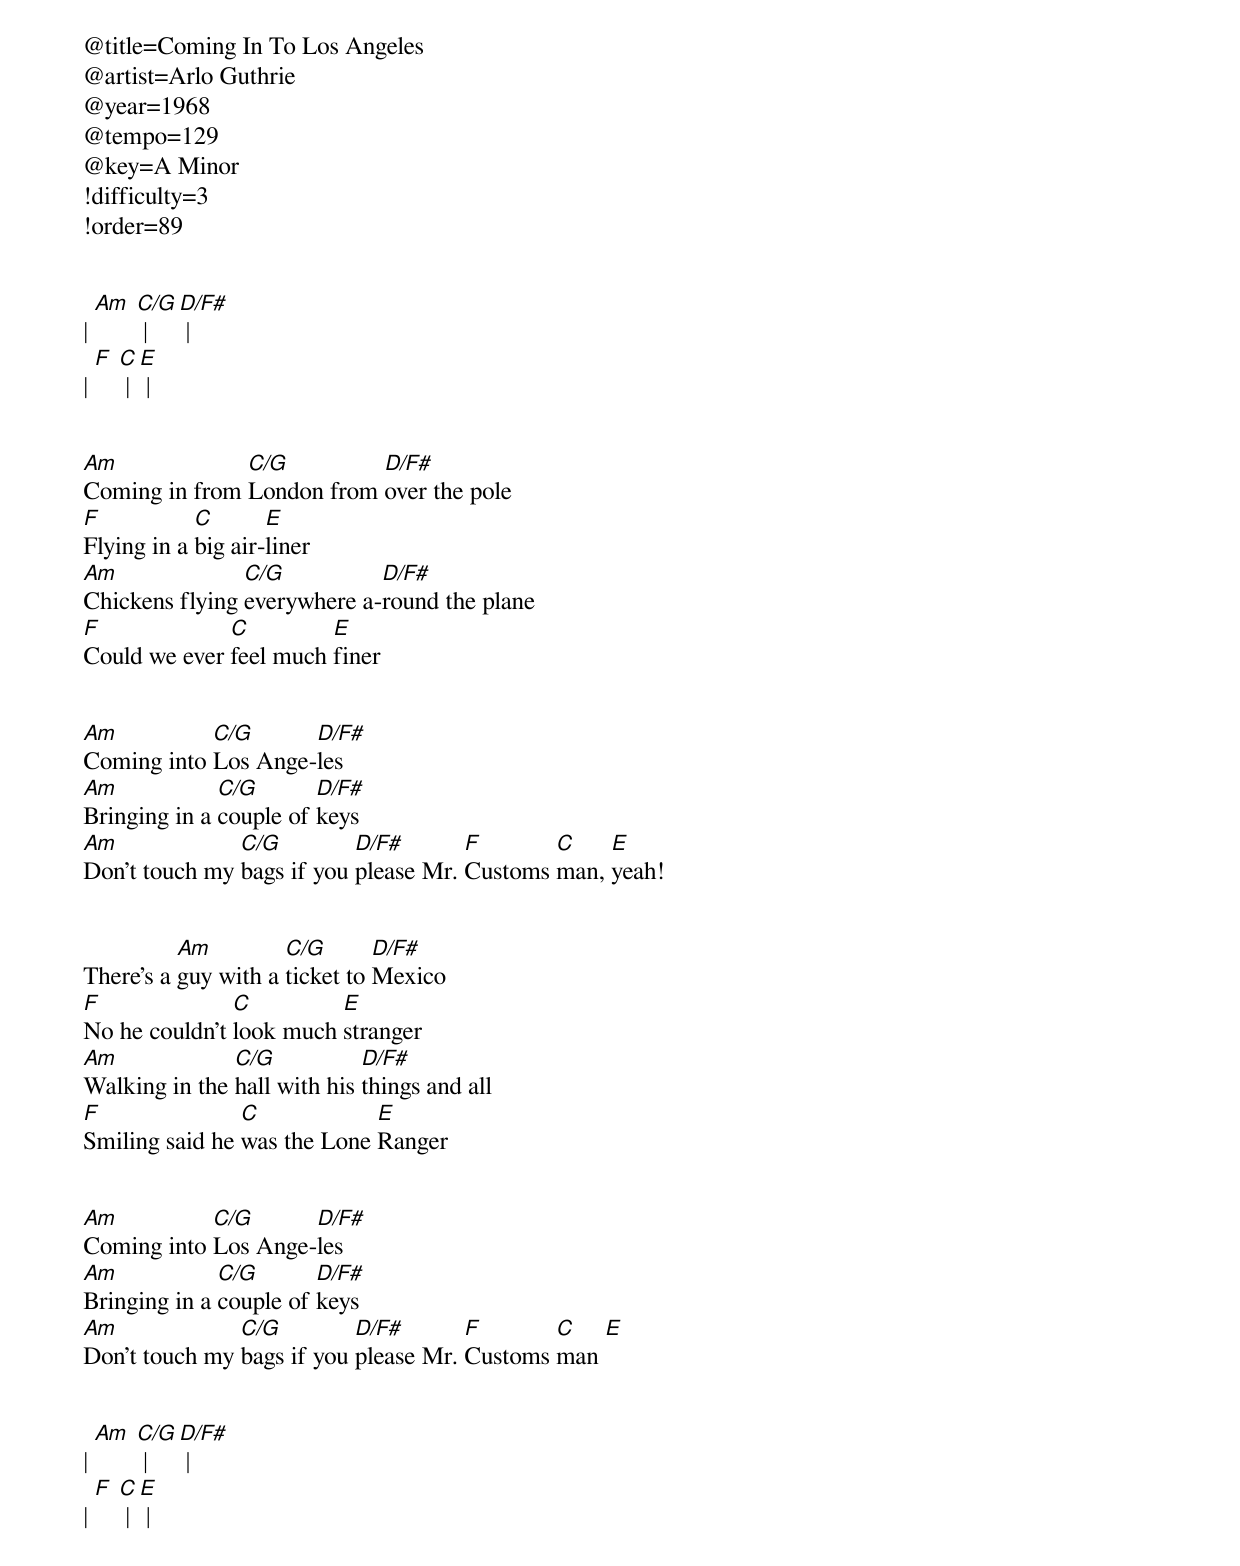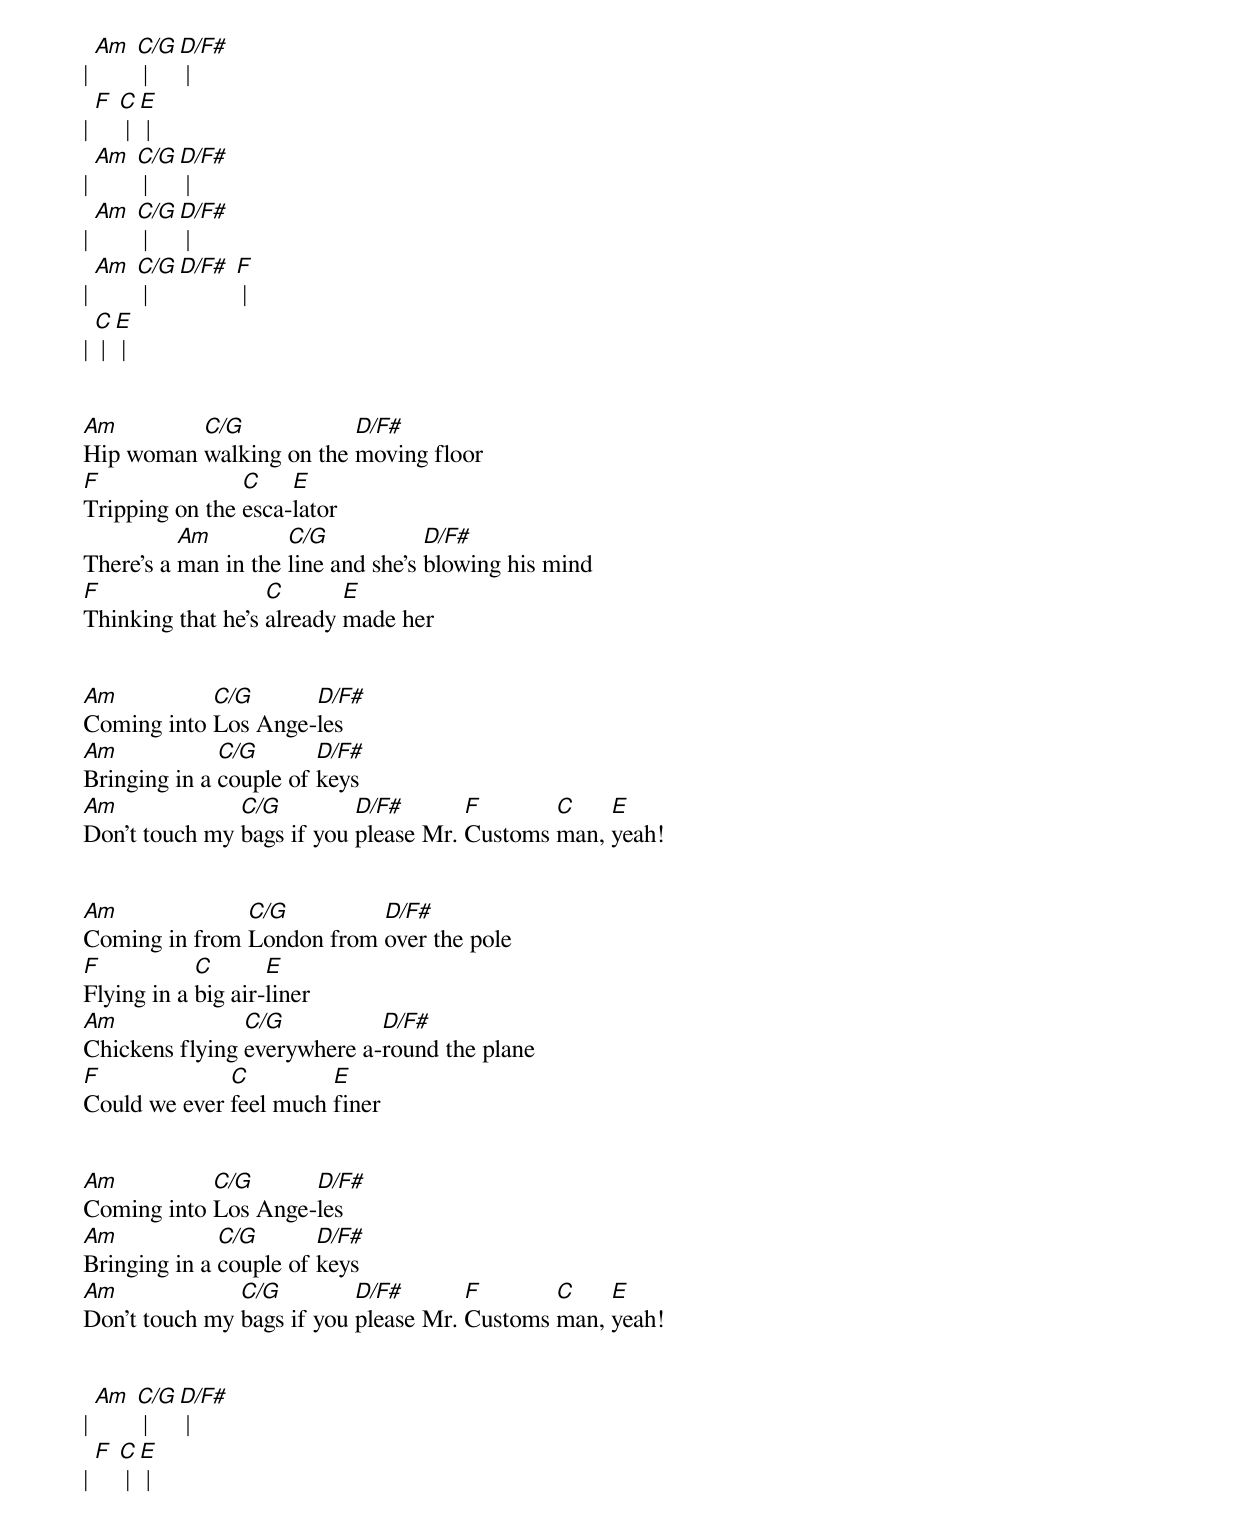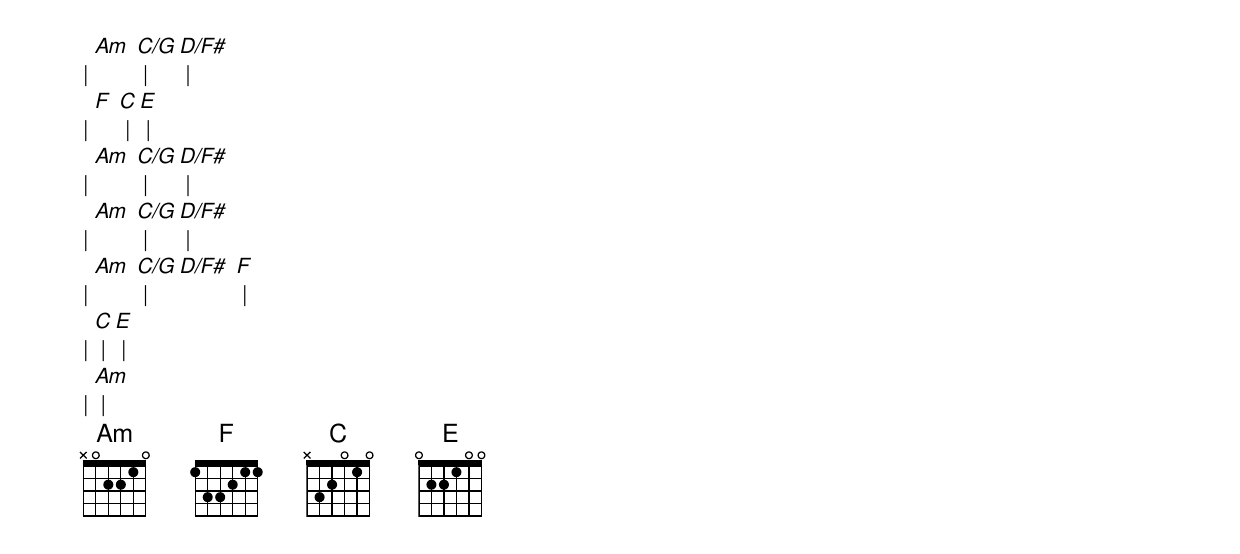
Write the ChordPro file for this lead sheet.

@title=Coming In To Los Angeles
@artist=Arlo Guthrie
@year=1968
@tempo=129
@key=A Minor
!difficulty=3
!order=89


| [Am] [C/G] | [D/F#] |
| [F] [C] | [E] |


[Am]Coming in from [C/G]London from [D/F#]over the pole
[F]Flying in a [C]big air-[E]liner
[Am]Chickens flying [C/G]everywhere a-[D/F#]round the plane
[F]Could we ever [C]feel much [E]finer


[Am]Coming into [C/G]Los Ange-[D/F#]les
[Am]Bringing in a [C/G]couple of [D/F#]keys
[Am]Don't touch my [C/G]bags if you [D/F#]please Mr. [F]Customs [C]man, [E]yeah!


There's a [Am]guy with a [C/G]ticket to [D/F#]Mexico
[F]No he couldn't [C]look much [E]stranger
[Am]Walking in the [C/G]hall with his [D/F#]things and all
[F]Smiling said he [C]was the Lone [E]Ranger


[Am]Coming into [C/G]Los Ange-[D/F#]les
[Am]Bringing in a [C/G]couple of [D/F#]keys
[Am]Don't touch my [C/G]bags if you [D/F#]please Mr. [F]Customs [C]man [E]


| [Am] [C/G] | [D/F#] |
| [F] [C] | [E] |
| [Am] [C/G] | [D/F#] |
| [F] [C] | [E] |
| [Am] [C/G] | [D/F#] |
| [Am] [C/G] | [D/F#] |
| [Am] [C/G] | [D/F#] [F] |
| [C] | [E] |


[Am]Hip woman [C/G]walking on the [D/F#]moving floor
[F]Tripping on the [C]esca-[E]lator
There's a [Am]man in the [C/G]line and she's [D/F#]blowing his mind
[F]Thinking that he's [C]already [E]made her


[Am]Coming into [C/G]Los Ange-[D/F#]les
[Am]Bringing in a [C/G]couple of [D/F#]keys
[Am]Don't touch my [C/G]bags if you [D/F#]please Mr. [F]Customs [C]man, [E]yeah!


[Am]Coming in from [C/G]London from [D/F#]over the pole
[F]Flying in a [C]big air-[E]liner
[Am]Chickens flying [C/G]everywhere a-[D/F#]round the plane
[F]Could we ever [C]feel much [E]finer


[Am]Coming into [C/G]Los Ange-[D/F#]les
[Am]Bringing in a [C/G]couple of [D/F#]keys
[Am]Don't touch my [C/G]bags if you [D/F#]please Mr. [F]Customs [C]man, [E]yeah!


| [Am] [C/G] | [D/F#] |
| [F] [C] | [E] |
| [Am] [C/G] | [D/F#] |
| [F] [C] | [E] |
| [Am] [C/G] | [D/F#] |
| [Am] [C/G] | [D/F#] |
| [Am] [C/G] | [D/F#] [F] |
| [C] | [E] |
| [Am] |
